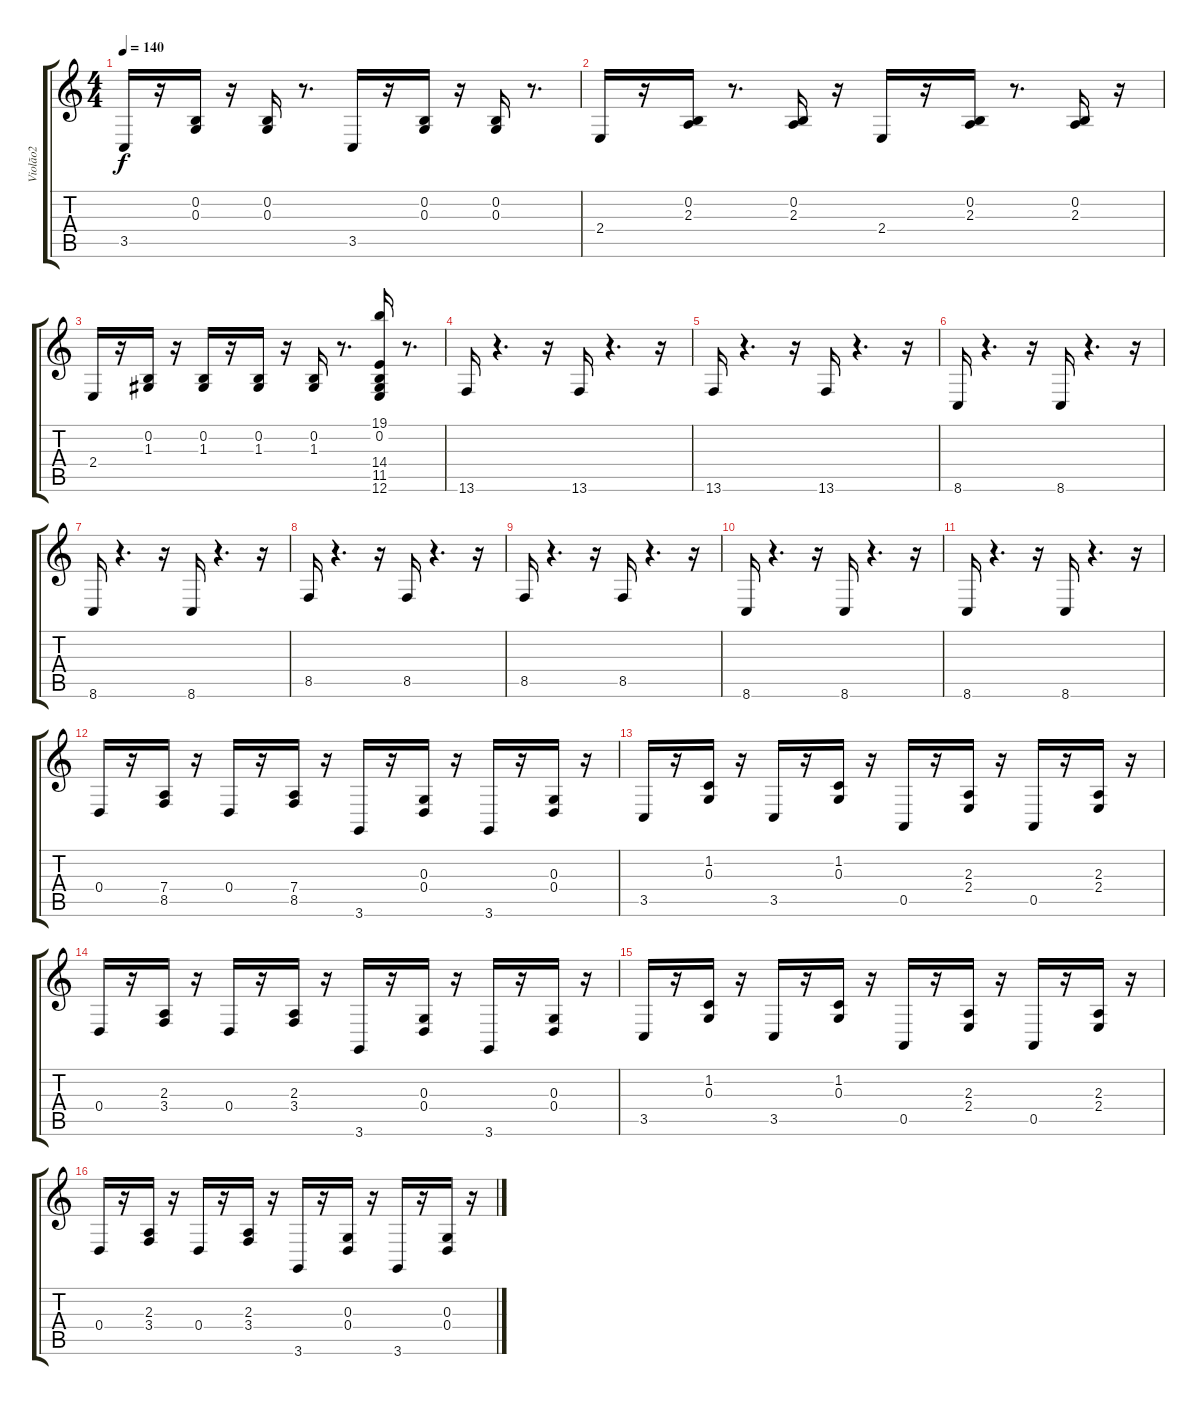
\track ("Violão2" "Violão2") {instrument pizzicatostrings}
\staff {score tabs}
\tuning (E4 B3 G3 D3 A2 E2) {hide}
\ts (4 4)
\tempo 140
\clef g2
\ks c
3.5.16{dy f} r.16 (0.2 0.3).16 r.16 (0.2 0.3).16 r.8{d} 3.5.16 r.16 (0.2 0.3).16 r.16 (0.2 0.3).16 r.8{d} |
2.4.16 r.16 (0.2 2.3).16 r.8{d} (0.2 2.3).16 r.16 2.4.16 r.16 (0.2 2.3).16 r.8{d} (0.2 2.3).16 r.16 |
2.4.16 r.16 (0.2 1.3).16 r.16 (0.2 1.3).16 r.16 (0.2 1.3).16 r.16 (0.2 1.3).16 r.8{d} (19.1 0.2 14.4 11.5 12.6).16 r.8{d} |
13.6.16 r.4{d} r.16 13.6.16 r.4{d} r.16 |
13.6.16 r.4{d} r.16 13.6.16 r.4{d} r.16 |
8.6.16 r.4{d} r.16 8.6.16 r.4{d} r.16 |
8.6.16 r.4{d} r.16 8.6.16 r.4{d} r.16 |
8.5.16 r.4{d} r.16 8.5.16 r.4{d} r.16 |
8.5.16 r.4{d} r.16 8.5.16 r.4{d} r.16 |
8.6.16 r.4{d} r.16 8.6.16 r.4{d} r.16 |
8.6.16 r.4{d} r.16 8.6.16 r.4{d} r.16 |
0.4.16 r.16 (7.4 8.5).16 r.16 0.4.16 r.16 (7.4 8.5).16 r.16 3.6.16 r.16 (0.3 0.4).16 r.16 3.6.16 r.16 (0.3 0.4).16 r.16 |
3.5.16 r.16 (1.2 0.3).16 r.16 3.5.16 r.16 (1.2 0.3).16 r.16 0.5.16 r.16 (2.3 2.4).16 r.16 0.5.16 r.16 (2.3 2.4).16 r.16 |
0.4.16 r.16 (2.3 3.4).16 r.16 0.4.16 r.16 (2.3 3.4).16 r.16 3.6.16 r.16 (0.3 0.4).16 r.16 3.6.16 r.16 (0.3 0.4).16 r.16 |
3.5.16 r.16 (1.2 0.3).16 r.16 3.5.16 r.16 (1.2 0.3).16 r.16 0.5.16 r.16 (2.3 2.4).16 r.16 0.5.16 r.16 (2.3 2.4).16 r.16 |
0.4.16 r.16 (2.3 3.4).16 r.16 0.4.16 r.16 (2.3 3.4).16 r.16 3.6.16 r.16 (0.3 0.4).16 r.16 3.6.16 r.16 (0.3 0.4).16 r.16
